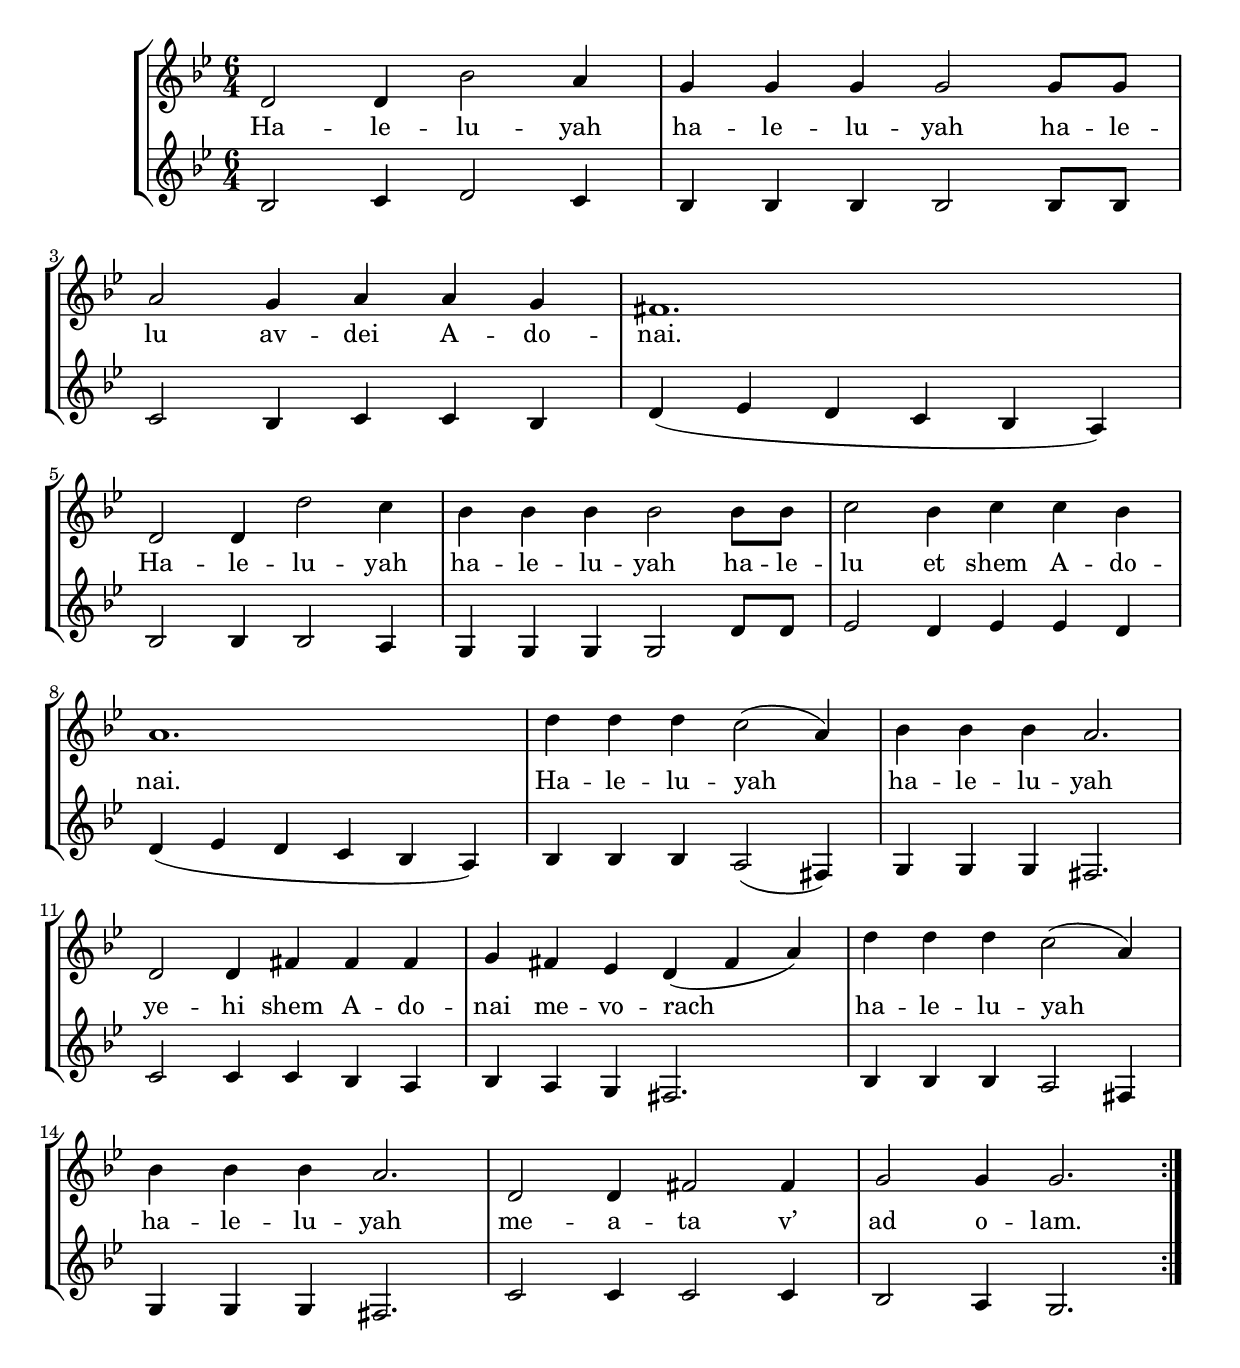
\version "2.13.50"

\include "defs.ly"

\score {
\new StaffGroup
<<
  \new Staff \new Voice = "melody" \relative c' {
    \time 6/4
    \key bes \major
    \set Staff.midiInstrument = #"piano"
    \repeat volta 2 {
   d2 d4 bes'2 a4
    | g g g g2 g8 g
    | a2 g4 a a g
    | fis1.
    | d2 d4 d'2 c4
    | bes4 bes bes bes2 bes8 bes
    | c2 bes4 c c bes
    | a1.
    | d4 d d c2( a4)
    | bes4 bes bes a2.
    | d,2 d4 fis fis fis
    | g4 fis es d( fis a)
    | d d d c2( a4)
    | bes4 bes bes a2.
    | d,2 d4 fis2 fis4
    | g2 g4 g2.
  }
}
  
  \new Lyrics \with { \override VerticalAxisGroup #'staff-affinity = #CENTER }
    \lyricsto "melody" \lyricmode {
    Ha -- le -- lu -- yah ha -- le -- lu -- yah ha -- le -- lu av -- dei A -- do -- nai.
    Ha -- le -- lu -- yah ha -- le -- lu -- yah ha -- le -- lu et shem A -- do -- nai.
    Ha -- le -- lu -- yah ha -- le -- lu -- yah
    ye -- hi shem A -- do -- nai me -- vo -- rach
    ha -- le -- lu -- yah ha -- le -- lu -- yah
    me -- a -- ta v’ ad o -- lam.
  }
  
  \new Staff \new Voice \relative c' {
    \key g \minor
    bes2 c4 d2 c4
    | bes4 bes bes bes2 bes8 bes
    | c2 bes4 c c bes
    | d( es d c bes a)
    | bes2 bes4 bes2 a4
    | g4 g g g2 d'8 d
    | es2 d4 es es d
    | d( es d c bes a)
    | bes bes bes a2( fis4)
    | g4 g g fis2.
    | c'2 c4 c bes a
    | bes a g fis2.
    | bes4 bes bes a2 fis4
    | g4 g g fis2.
    | c'2 c4 c2 c4
    | bes2 a4 g2.
  }
>>

\layout {
  system-count = #6
}
\midi {
  \context {
    \Score
    tempoWholesPerMinute = #(ly:make-moment 180 4)
  }
}
}
